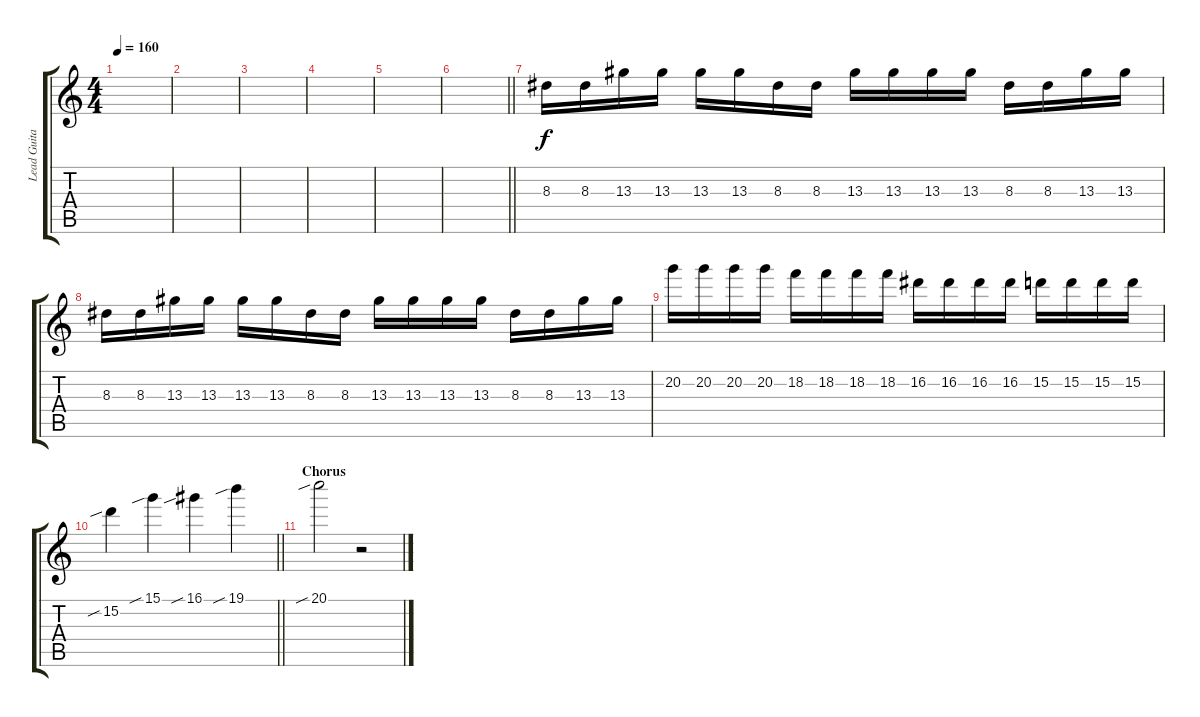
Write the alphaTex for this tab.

\track ("Lead Guitar - Herman Li" "Lead Guita") {instrument overdrivenguitar}
\staff {score tabs}
\tuning (E4 B3 G3 D3 A2 E2) {hide}
\ts (4 4)
\tempo 160
\clef g2
\ks c
|
|
|
|
|
\barLineRight lightlight
|
\section ("" "")
8.3.16 8.3.16 13.3.16 13.3.16 13.3.16 13.3.16 8.3.16 8.3.16 13.3.16 13.3.16 13.3.16 13.3.16 8.3.16 8.3.16 13.3.16 13.3.16 |
8.3.16 8.3.16 13.3.16 13.3.16 13.3.16 13.3.16 8.3.16 8.3.16 13.3.16 13.3.16 13.3.16 13.3.16 8.3.16 8.3.16 13.3.16 13.3.16 |
20.2.16 20.2.16 20.2.16 20.2.16 18.2.16 18.2.16 18.2.16 18.2.16 16.2.16 16.2.16 16.2.16 16.2.16 15.2.16 15.2.16 15.2.16 15.2.16 |
\barLineRight lightlight
15.2{sib}.4 15.1{sib}.4 16.1{sib}.4 19.1{sib}.4 |
\section ("" "Chorus")
20.1{sib}.2 r.2
